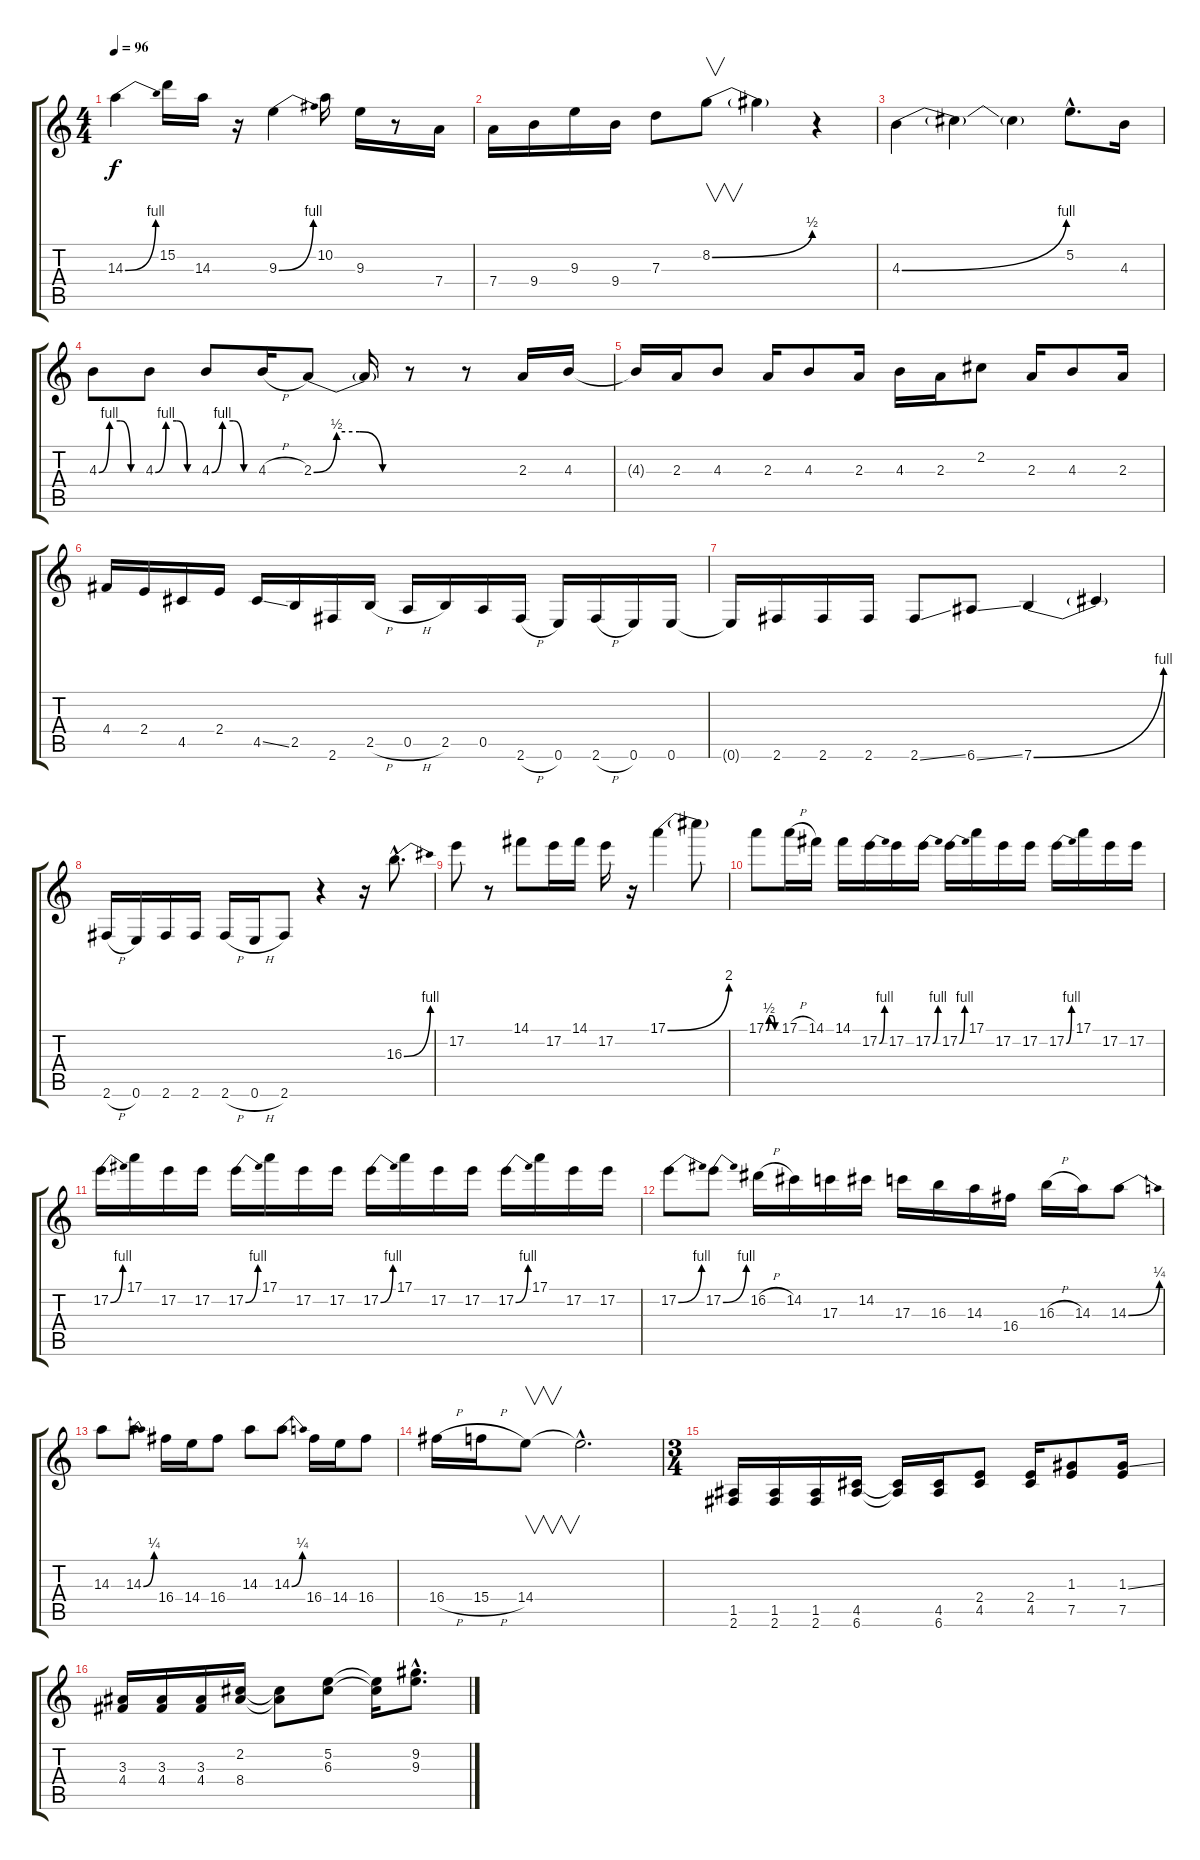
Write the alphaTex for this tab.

\track "" {instrument distortionguitar}
\staff {score tabs}
\tuning (E4 B3 G3 D3 A2 E2) {hide}
\ts (4 4)
\tempo 96
\clef g2
\ks c
14.3{be (bend 0 0 60 4)}.4{dy f} 15.2.16 14.3.16 r.16 9.3{be (bend 0 0 60 4)}.4 10.2.16 9.3.16 r.8 7.4.16 |
7.4.16 9.4.16 9.3.16 9.4.16 7.3.8 8.2{be (bend 0 0 60 2)}.8{v} 8.2{t}.4 r.4 |
4.3{be (bend 0 0 60 4)}.4 4.3{t}.4 4.3{t}.4 5.2{hac}.8{d} 4.3.16 |
4.3{be (custom 0 0 15 4 30 4 45 0 60 0)}.8 4.3{be (custom 0 0 15 4 30 4 45 0 60 0)}.8 4.3{be (custom 0 0 15 4 30 4 45 0 60 0)}.8 4.3{h}.16 2.3{be (custom 0 0 15 2 30 2 45 0 60 0)}.8 2.3{t}.16 r.8 r.8 2.3.16 4.3.16 |
4.3{t}.16 2.3.16 4.3.8 2.3.16 4.3.8 2.3.16 4.3.16 2.3.16 2.2.8 2.3.16 4.3.8 2.3.16 |
4.4.16 2.4.16 4.5.16 2.4.16 4.5{ss}.16 2.5.16 2.6.16 2.5{h}.16 0.5{h}.16 2.5.16 0.5.16 2.6{h}.16 0.6.16 2.6{h}.16 0.6.16 0.6.16 |
0.6{t}.16 2.6.16 2.6.16 2.6.16 2.6{ss}.8 6.6{ss}.8 7.6{be (bend 0 0 60 4)}.4 7.6{t}.4 |
2.6{h}.16 0.6.16 2.6.16 2.6.16 2.6{h}.16 0.6{h}.16 2.6.8 r.4 r.16 16.3{be (bend 0 0 60 4) hac}.8{d} |
17.2.8 r.8 14.1.8 17.2.16 14.1.16 17.2.16 r.16 17.1{be (bend 0 0 60 8)}.4 17.1{t}.8 |
17.1{be (custom 0 0 15 2 30 2 45 0 60 0)}.8 17.1{h}.16 14.1.16 14.1.16 17.2{be (bend 0 0 60 4)}.16 17.2.16 17.2{be (bend 0 0 60 4)}.16 17.2{be (bend 0 0 60 4)}.16 17.1.16 17.2.16 17.2.16 17.2{be (bend 0 0 60 4)}.16 17.1.16 17.2.16 17.2.16 |
17.2{be (bend 0 0 60 4)}.16 17.1.16 17.2.16 17.2.16 17.2{be (bend 0 0 60 4)}.16 17.1.16 17.2.16 17.2.16 17.2{be (bend 0 0 60 4)}.16 17.1.16 17.2.16 17.2.16 17.2{be (bend 0 0 60 4)}.16 17.1.16 17.2.16 17.2.16 |
17.2{be (bend 0 0 60 4)}.8 17.2{be (bend 0 0 60 4)}.8 16.2{h}.16 14.2.16 17.3.16 14.2.16 17.3.16 16.3.16 14.3.16 16.4.16 16.3{h}.16 14.3.16 14.3{be (bend 0 0 60 1)}.8 |
14.3.8 14.3{be (bend 0 0 60 1)}.8 16.4.16 14.4.16 16.4.8 14.3.8 14.3{be (bend 0 0 60 1)}.8 16.4.16 14.4.16 16.4.8 |
16.4{h}.16 15.4{h}.16 14.4.8{v} 14.4{hac t}.2{d} |
\ts (3 4)
(1.5 2.6).16 (1.5 2.6).16 (1.5 2.6).16 (4.5 6.6).16 (4.5{t} 6.6{t}).16 (4.5 6.6).16 (2.4 4.5).8 (2.4 4.5).16 (1.3 7.5).8 (1.3{ss} 7.5).16 |
(3.3 4.4).16 (3.3 4.4).16 (3.3 4.4).16 (2.2 8.4).16 (2.2{t} 8.4{t}).8 (5.2 6.3).8 (5.2{t} 6.3{t}).16 (9.2{hac} 9.3{hac}).8{d}
